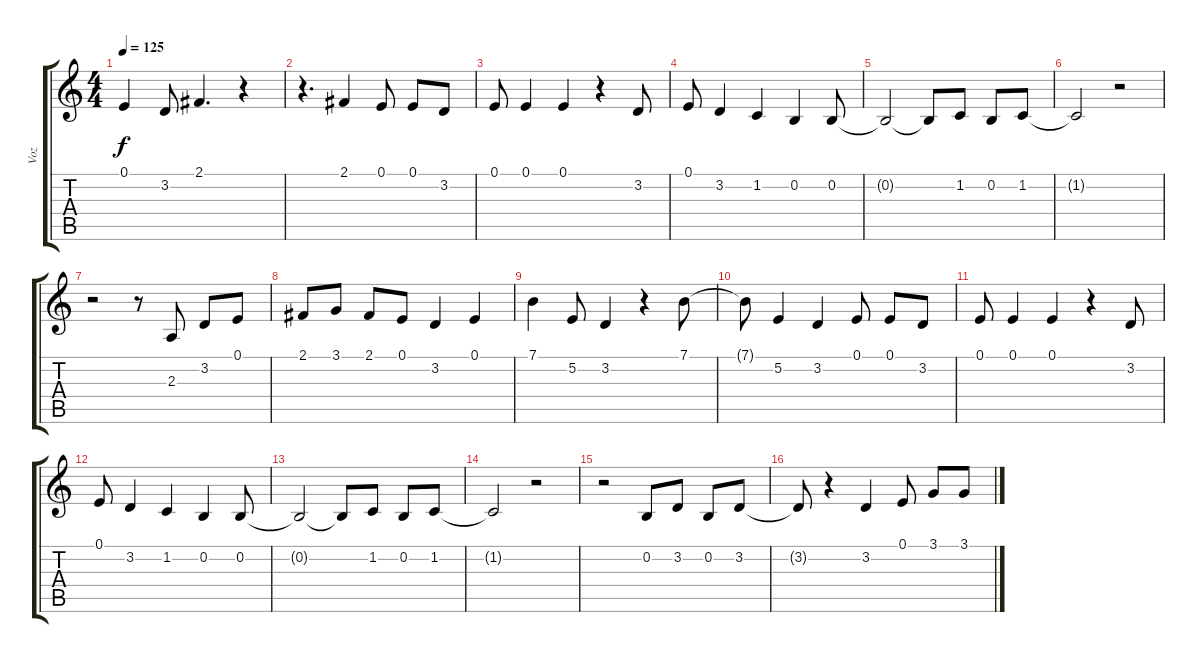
\track ("Voz" "Voz") {instrument lead6voice}
\staff {score tabs}
\tuning (E4 B3 G3 D3 A2 E2) {hide}
\ts (4 4)
\tempo 125
\clef g2
\ks c
0.1.4{dy f} 3.2.8 2.1.4{d} r.4 |
r.4{d} 2.1.4 0.1.8 0.1.8 3.2.8 |
0.1.8 0.1.4 0.1.4 r.4 3.2.8 |
0.1.8 3.2.4 1.2.4 0.2.4 0.2.8 |
0.2{t}.2 0.2{t}.8 1.2.8 0.2.8 1.2.8 |
1.2{t}.2 r.2 |
r.2 r.8 2.3.8 3.2.8 0.1.8 |
2.1.8 3.1.8 2.1.8 0.1.8 3.2.4 0.1.4 |
7.1.4 5.2.8 3.2.4 r.4 7.1.8 |
7.1{t}.8 5.2.4 3.2.4 0.1.8 0.1.8 3.2.8 |
0.1.8 0.1.4 0.1.4 r.4 3.2.8 |
0.1.8 3.2.4 1.2.4 0.2.4 0.2.8 |
0.2{t}.2 0.2{t}.8 1.2.8 0.2.8 1.2.8 |
1.2{t}.2 r.2 |
r.2 0.2.8 3.2.8 0.2.8 3.2.8 |
3.2{t}.8 r.4 3.2.4 0.1.8 3.1.8 3.1.8
